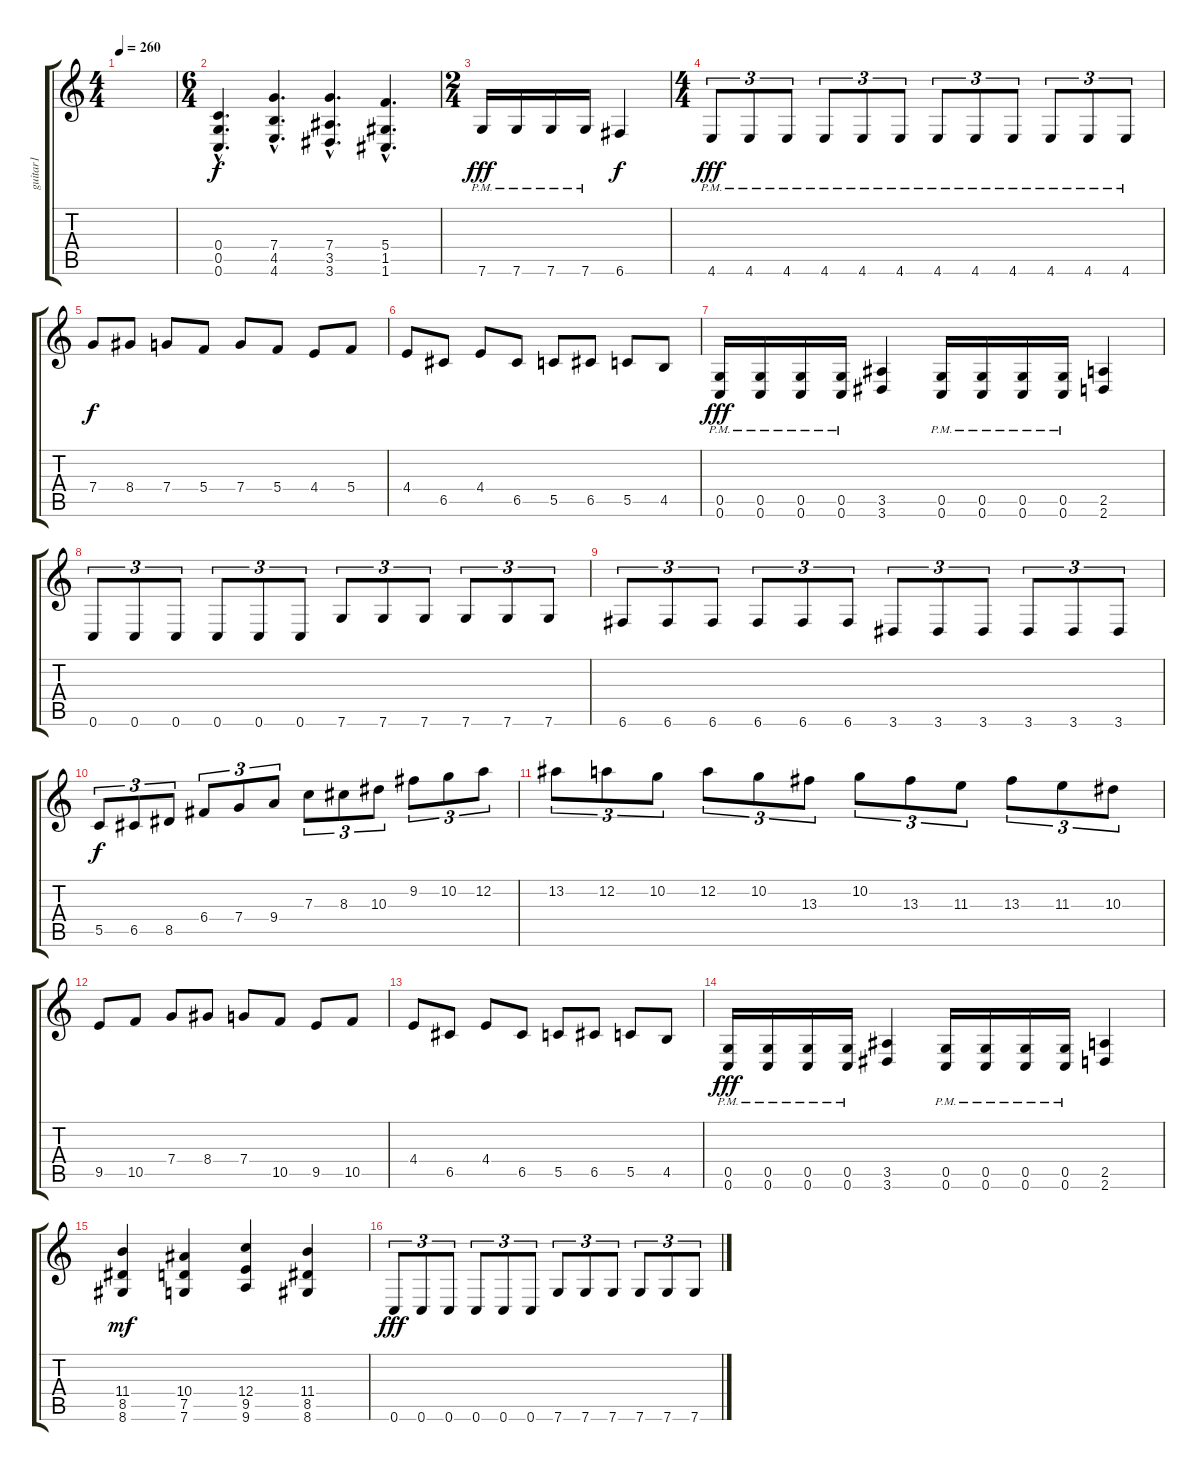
\track ("guitar1" "guitar1") {instrument distortionguitar}
\staff {score tabs}
\tuning (D4 A3 F3 C3 G2 C2) {hide}
\ts (4 4)
\tempo 260
\clef g2
\ks c
|
\ts (6 4)
(0.4{hac} 0.5{hac} 0.6{hac}).4{d} (7.4{hac} 4.5{hac} 4.6{hac}).4{d} (7.4{hac} 3.5{hac} 3.6{hac}).4{d} (5.4{hac} 1.5{hac} 1.6{hac}).4{d} |
\ts (2 4)
7.6{pm}.16{dy fff} 7.6{pm}.16 7.6{pm}.16 7.6{pm}.16 6.6.4{dy f} |
\ts (4 4)
4.6{pm}.8{tu (3 2) dy fff} 4.6{pm}.8{tu (3 2)} 4.6{pm}.8{tu (3 2)} 4.6{pm}.8{tu (3 2)} 4.6{pm}.8{tu (3 2)} 4.6{pm}.8{tu (3 2)} 4.6{pm}.8{tu (3 2)} 4.6{pm}.8{tu (3 2)} 4.6{pm}.8{tu (3 2)} 4.6{pm}.8{tu (3 2)} 4.6{pm}.8{tu (3 2)} 4.6{pm}.8{tu (3 2)} |
7.4.8{dy f} 8.4.8 7.4.8 5.4.8 7.4.8 5.4.8 4.4.8 5.4.8 |
4.4.8 6.5.8 4.4.8 6.5.8 5.5.8 6.5.8 5.5.8 4.5.8 |
(0.5{pm} 0.6{pm}).16{dy fff} (0.5{pm} 0.6{pm}).16 (0.5{pm} 0.6{pm}).16 (0.5{pm} 0.6{pm}).16 (3.5 3.6).4 (0.5{pm} 0.6{pm}).16 (0.5{pm} 0.6{pm}).16 (0.5{pm} 0.6{pm}).16 (0.5{pm} 0.6{pm}).16 (2.5 2.6).4 |
0.6.8{tu (3 2)} 0.6.8{tu (3 2)} 0.6.8{tu (3 2)} 0.6.8{tu (3 2)} 0.6.8{tu (3 2)} 0.6.8{tu (3 2)} 7.6.8{tu (3 2)} 7.6.8{tu (3 2)} 7.6.8{tu (3 2)} 7.6.8{tu (3 2)} 7.6.8{tu (3 2)} 7.6.8{tu (3 2)} |
6.6.8{tu (3 2)} 6.6.8{tu (3 2)} 6.6.8{tu (3 2)} 6.6.8{tu (3 2)} 6.6.8{tu (3 2)} 6.6.8{tu (3 2)} 3.6.8{tu (3 2)} 3.6.8{tu (3 2)} 3.6.8{tu (3 2)} 3.6.8{tu (3 2)} 3.6.8{tu (3 2)} 3.6.8{tu (3 2)} |
5.5.8{tu (3 2) dy f balance 8} 6.5.8{tu (3 2)} 8.5.8{tu (3 2)} 6.4.8{tu (3 2)} 7.4.8{tu (3 2)} 9.4.8{tu (3 2)} 7.3.8{tu (3 2)} 8.3.8{tu (3 2)} 10.3.8{tu (3 2)} 9.2.8{tu (3 2)} 10.2.8{tu (3 2)} 12.2.8{tu (3 2)} |
13.2.8{tu (3 2)} 12.2.8{tu (3 2)} 10.2.8{tu (3 2)} 12.2.8{tu (3 2)} 10.2.8{tu (3 2)} 13.3.8{tu (3 2)} 10.2.8{tu (3 2)} 13.3.8{tu (3 2)} 11.3.8{tu (3 2)} 13.3.8{tu (3 2)} 11.3.8{tu (3 2)} 10.3.8{tu (3 2)} |
9.5.8{balance 0} 10.5.8 7.4.8 8.4.8 7.4.8 10.5.8 9.5.8 10.5.8 |
4.4.8 6.5.8 4.4.8 6.5.8 5.5.8 6.5.8 5.5.8 4.5.8 |
(0.5{pm} 0.6{pm}).16{dy fff} (0.5{pm} 0.6{pm}).16 (0.5{pm} 0.6{pm}).16 (0.5{pm} 0.6{pm}).16 (3.5 3.6).4 (0.5{pm} 0.6{pm}).16 (0.5{pm} 0.6{pm}).16 (0.5{pm} 0.6{pm}).16 (0.5{pm} 0.6{pm}).16 (2.5 2.6).4 |
(11.4 8.5 8.6).4{dy mf} (10.4 7.5 7.6).4 (12.4 9.5 9.6).4 (11.4 8.5 8.6).4 |
0.6.8{tu (3 2) dy fff} 0.6.8{tu (3 2)} 0.6.8{tu (3 2)} 0.6.8{tu (3 2)} 0.6.8{tu (3 2)} 0.6.8{tu (3 2)} 7.6.8{tu (3 2)} 7.6.8{tu (3 2)} 7.6.8{tu (3 2)} 7.6.8{tu (3 2)} 7.6.8{tu (3 2)} 7.6.8{tu (3 2)}
